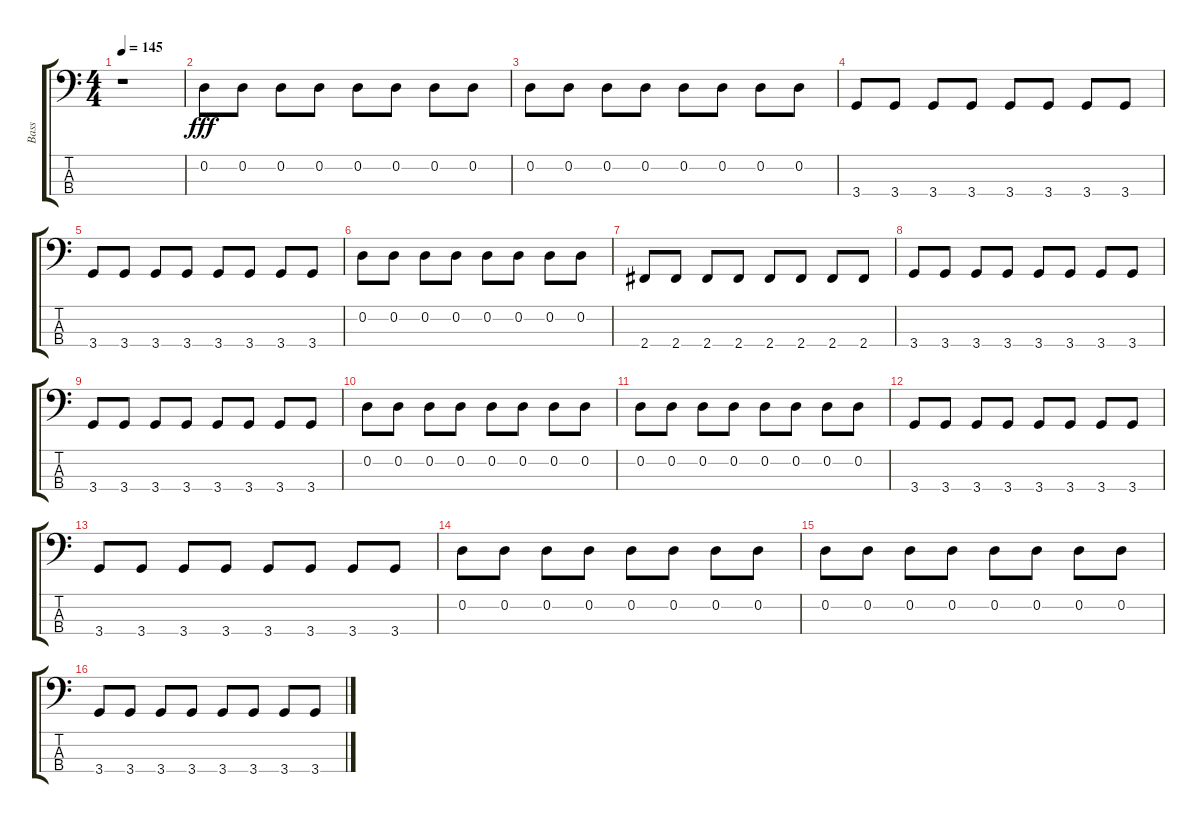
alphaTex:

\track ("Bass" "Bass") {instrument electricbasspick}
\staff {score tabs}
\tuning (G2 D2 A1 E1) {hide}
\ts (4 4)
\tempo 145
\clef f4
\ks c
r.1{dy fff instrument electricbasspick} |
0.2.8 0.2.8 0.2.8 0.2.8 0.2.8 0.2.8 0.2.8 0.2.8 |
0.2.8 0.2.8 0.2.8 0.2.8 0.2.8 0.2.8 0.2.8 0.2.8 |
3.4.8 3.4.8 3.4.8 3.4.8 3.4.8 3.4.8 3.4.8 3.4.8 |
3.4.8 3.4.8 3.4.8 3.4.8 3.4.8 3.4.8 3.4.8 3.4.8 |
0.2.8 0.2.8 0.2.8 0.2.8 0.2.8 0.2.8 0.2.8 0.2.8 |
2.4.8 2.4.8 2.4.8 2.4.8 2.4.8 2.4.8 2.4.8 2.4.8 |
3.4.8 3.4.8 3.4.8 3.4.8 3.4.8 3.4.8 3.4.8 3.4.8 |
3.4.8 3.4.8 3.4.8 3.4.8 3.4.8 3.4.8 3.4.8 3.4.8 |
0.2.8 0.2.8 0.2.8 0.2.8 0.2.8 0.2.8 0.2.8 0.2.8 |
0.2.8 0.2.8 0.2.8 0.2.8 0.2.8 0.2.8 0.2.8 0.2.8 |
3.4.8 3.4.8 3.4.8 3.4.8 3.4.8 3.4.8 3.4.8 3.4.8 |
3.4.8 3.4.8 3.4.8 3.4.8 3.4.8 3.4.8 3.4.8 3.4.8 |
0.2.8 0.2.8 0.2.8 0.2.8 0.2.8 0.2.8 0.2.8 0.2.8 |
0.2.8 0.2.8 0.2.8 0.2.8 0.2.8 0.2.8 0.2.8 0.2.8 |
3.4.8 3.4.8 3.4.8 3.4.8 3.4.8 3.4.8 3.4.8 3.4.8
